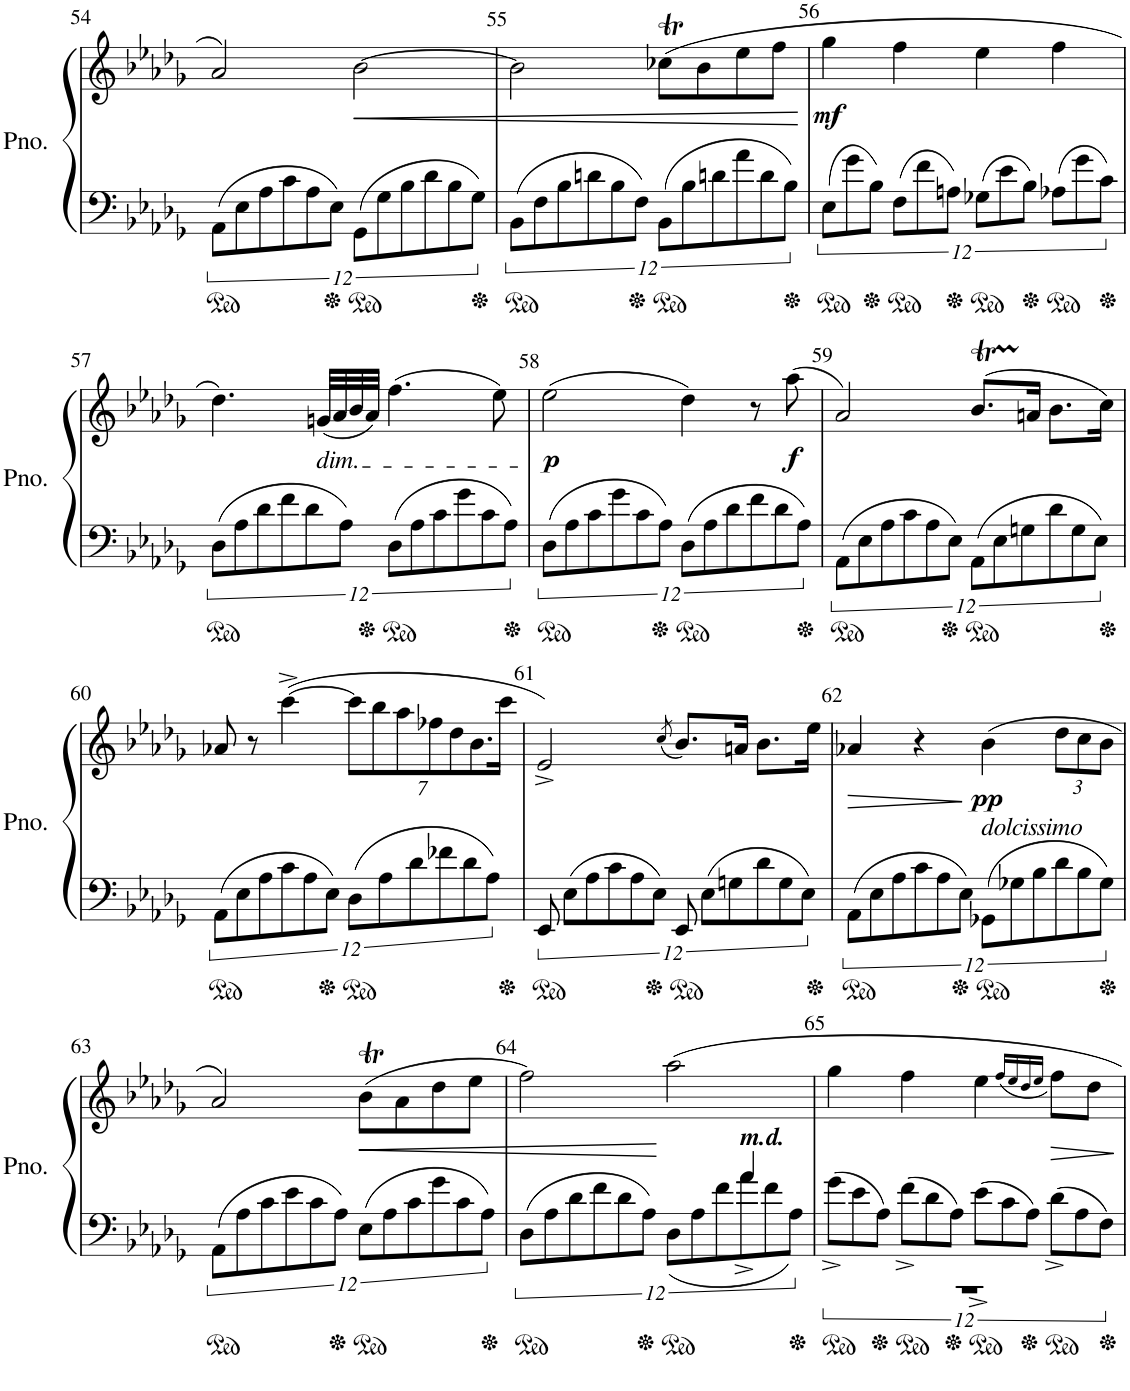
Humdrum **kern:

**kern	**kern	**dynam
*part1	*part1	*part1
*staff2	*staff1	*staff1/2
*I"Piano	*	*
*I'Pno.	*	*
!!LO:PB:g=z
*clefF4	*clefG2	*
*k[b-e-a-d-g-]	*k[b-e-a-d-g-]	*
*M4/4	*M4/4	*
*met(c)	*met(c)	*
=54	=54	=54
12AA-\L	2a-/	.
12E-\	.	.
12A-\	.	.
12c\	.	.
12A-\	.	.
12E-\J	.	.
!	!	!LO:HP:b
12GG-\L	[2b-\	<
12G-\	.	.
12B-\	.	.
12d-\	.	.
12B-\	.	.
12G-\J	.	.
=55	=55	=55
12BB-\L	2b-\]	.
12F\	.	.
12B-\	.	.
12dn\	.	.
12B-\	.	.
12F\J	.	.
12BB-\L	(8cc-XT\L	.
12B-\	.	.
.	8b-\	.
12dn\	.	.
12a-\	8ee-\	.
12d\	.	.
.	8ff\J	.
12B-\J	.	.
.	.	[
=56	=56	=56
!	!	!LO:DY:b
12E-\L	4gg-\	mf
12g-\	.	.
12B-\J	.	.
12F\L	4ff\	.
12f\	.	.
12An\J	.	.
12G-X\L	4ee-\	.
12e-\	.	.
12B-\J	.	.
12A-X\L	4ff\	.
12g-\	.	.
12c\J	.	.
!!LO:LB:g=z
=57	=57	=57
12D-\L	4.dd-\)	.
12A-\	.	.
12d-\	.	.
12f\	.	.
12d-\	.	.
!	!LO:TX:b:i:t=dim.	!
.	(32gn/LLL	.
.	32a-/	.
12A-\J	.	.
.	32b-/	.
.	32a-/JJJ)	.
12D-\L	(4.ff\	.
12A-\	.	.
12c\	.	.
12g-\	.	.
12c\	.	.
.	8ee-\)	.
12A-\J	.	.
=58	=58	=58
!	!	!LO:DY:b
12D-\L	(2ee-\	p
12A-\	.	.
12c\	.	.
12g-\	.	.
12c\	.	.
12A-\J	.	.
12D-\L	4dd-\)	.
12A-\	.	.
12d-\	.	.
12f\	8r	.
12d-\	.	.
!	!	!LO:DY:b
.	(8aa-\	f
12A-\J	.	.
=59	=59	=59
12AA-\L	2a-/)	.
12E-\	.	.
12A-\	.	.
12c\	.	.
12A-\	.	.
12E-\J	.	.
12AA-\L	(>8.b-T/L	.
12E-\	.	.
12Gn\	.	.
.	16an/Jk	.
12d-\	8.b-\L	.
12G\	.	.
12E-\J	.	.
.	16cc\Jk)	.
!!LO:LB:g=z
=60	=60	=60
12AA-\L	8a-X/	.
12E-\	.	.
.	8r	.
12A-\	.	.
12c\	(>[4ccc^\	.
12A-\	.	.
12E-\J	.	.
*	*Xbrackettup	*
12D-\L	14ccc\L]	.
.	14bb-\	.
12A-\	.	.
.	14aa-\	.
12d-\	.	.
.	14ff-X\	.
12f-X\	.	.
.	14dd-\	.
12d-\	.	.
.	14.b-\	.
12A-\J	.	.
.	28ccc\Jk	.
=61	=61	=61
12EE-/	2e-^/)	.
12E-\L	.	.
12A-\	.	.
12c\	.	.
12A-\	.	.
12E-\J	.	.
.	(8qcc/	.
12EE-/	8.b-/L)	.
12E-\L	.	.
12Gn\	.	.
.	16an/Jk	.
12d-\	8.b-\L	.
12G\	.	.
12E-\J	.	.
.	16ee-\Jk	.
=62	=62	=62
!	!	!LO:HP:b
12AA-\L	4a-X/	>
12E-\	.	.
12A-\	.	.
12c\	4r	.
12A-\	.	.
12E-\J	.	.
!	!LO:TX:b:i:t=dolcissimo	!
!	!	!LO:DY:n=1:b
12GG-X\L	(4b-\	] pp
12G-X\	.	.
12B-\	.	.
12d-\	12dd-\L	.
12B-\	12cc\	.
12G-\J	12b-\J	.
!!LO:LB:g=z
=63	=63	=63
12AA-\L	2a-/)	.
12A-\	.	.
12c\	.	.
12e-\	.	.
12c\	.	.
12A-\J	.	.
!	!	!LO:HP:b
12E-\L	(8b-T\L	<
12A-\	.	.
.	8a-\	.
12c\	.	.
12g-\	8dd-\	.
12c\	.	.
.	8ee-\J	.
12A-\J	.	.
=64	=64	=64
*^	*	*
12D-\L	2.ryy	2ff\)	.
12A-\	.	.	.
12d-\	.	.	.
12f\	.	.	.
12d-\	.	.	.
12A-\J	.	.	.
12D-\L	.	2aa-\	[
12A-\	.	.	.
12f\	.	.	.
!LO:TX:a:Bi:t=m.d.	!	!	!
12a-^\	4a-/	.	.
12f\	.	.	.
12A-\J	.	.	.
=65	=65	=65	=65
12g-^\L	1r	4gg-\	.
12e-\	.	.	.
12A-\J	.	.	.
12f^\L	.	4ff\	.
12d-\	.	.	.
12A-\J	.	.	.
12e-^\L	.	4ee-\	.
12c\	.	.	.
12A-\J	.	.	.
.	.	(16qff/LL	.
.	.	16qee-/	.
.	.	16qdd-/	.
.	.	16qee-/JJ	.
12d-^\L	.	8ff\L)	.
12A-\	.	.	.
.	.	8dd-\J	.
12F\J	.	.	.
*v	*v	*	*
=	=	=
*-	*-	*-
